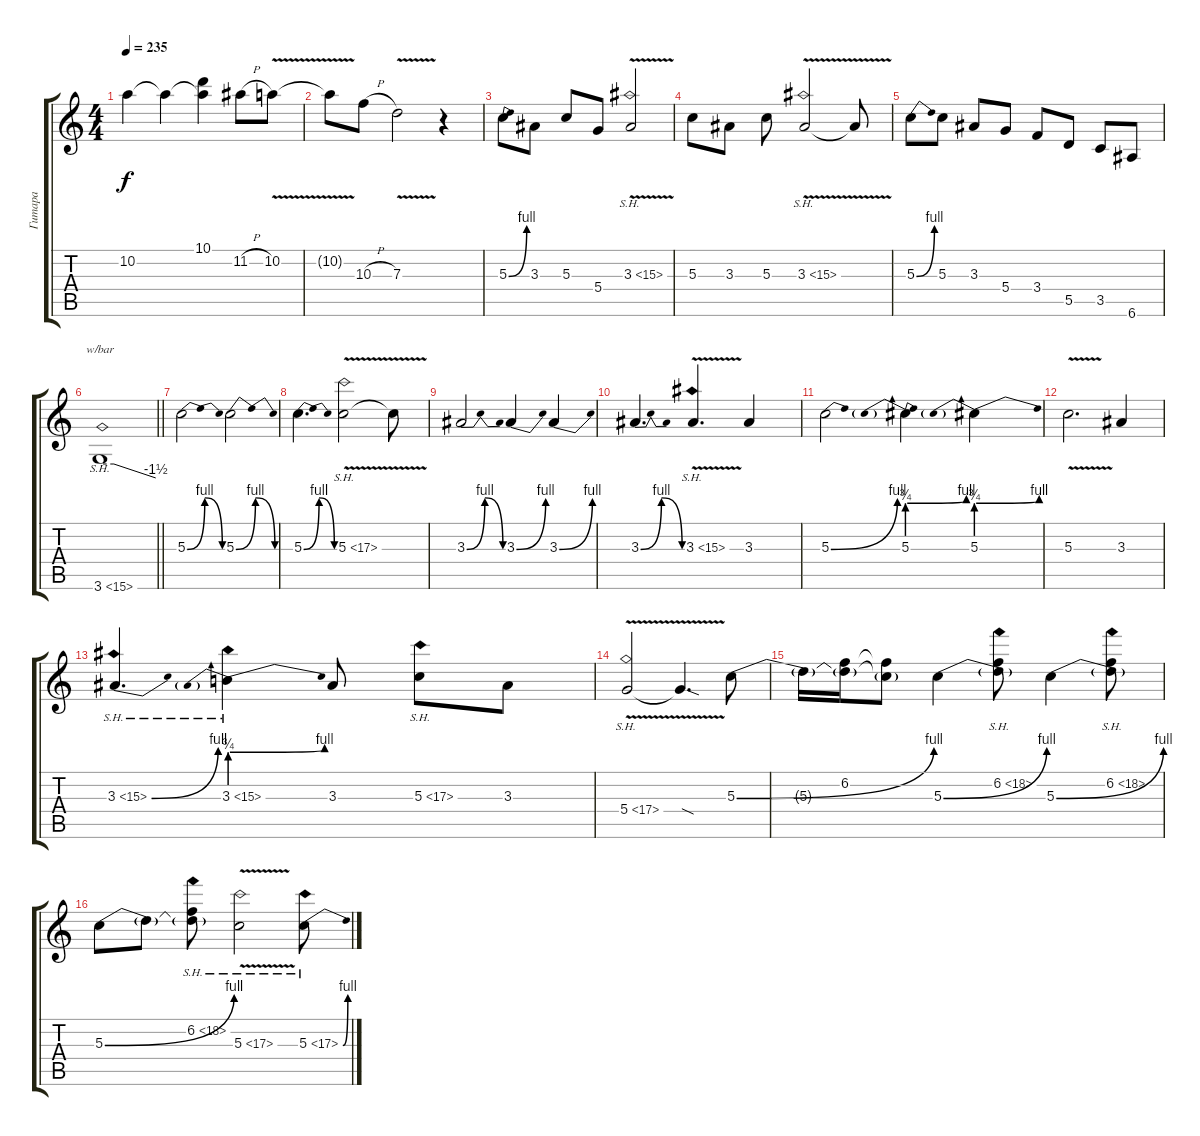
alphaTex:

\track ("Гитара" "Гитара") {instrument overdrivenguitar}
\staff {score tabs}
\tuning (E4 B3 G3 D3 A2 E2) {hide}
\ts (4 4)
\tempo 235
\clef g2
\ks c
10.2{t}.4{dy f} 10.2{t}.4 (10.1 10.2{t}).4 11.2{h}.8 10.2{v}.8 |
10.2{t}.8 10.3{h}.8 7.3{v}.2 r.4 |
5.3{be (bend 0 0 60 4)}.8 3.3.8 5.3.8 5.4.8 3.3{sh 12 v}.2 |
5.3.8 3.3.8 5.3.8 3.3{sh 12 v}.2 3.3{t}.8 |
5.3{be (bend 0 0 60 4)}.8 5.3.8 3.3.8 5.4.8 3.4.8 5.5.8 3.5.8 6.6.8 |
\barLineRight lightlight
3.6{sh 12}.1{tbe (custom default 0 0 15 0 60 -6)} |
5.3{be (bendrelease 0 0 15 4 45 4 60 0)}.2 5.3{be (bendrelease 0 0 15 4 45 4 60 0)}.2 |
5.3{be (bendrelease 0 0 15 4 15 4 60 0)}.4{d} 5.3{sh 12 v}.2 5.3{t}.8 |
3.3{be (bendrelease 0 0 15 4 45 4 60 0)}.2 3.3{be (bend 0 0 60 4)}.4 3.3{be (bend 0 0 60 4)}.4 |
3.3{be (bendrelease 0 0 15 4 15 4 60 0)}.4{d} 3.3{sh 12 v}.4{d} 3.3.4 |
5.3{be (bend 0 0 60 4)}.2 5.3{be (prebendbend 0 3 60 4)}.4 5.3{be (prebendbend 0 3 60 4)}.4 |
5.3{v}.2{d} 3.3.4 |
3.3{be (bend 0 0 60 4) sh 12}.4{d} 3.3{be (prebendbend 0 3 60 4) sh 12}.4 3.3.8 5.3{sh 12}.8 3.3.8 |
5.4{sh 12 v}.2 5.4{sod t}.4{d} 5.3{be (bend 0 0 60 4)}.8 |
5.3{t}.16 (6.2 5.3{t}).16 (6.2{t} 5.3{t}).8 5.3{be (bend 0 0 60 4)}.4 (6.2{sh 12} 5.3{t}).8 5.3{be (bend 0 0 60 4)}.4 (6.2{sh 12} 5.3{t}).8 |
5.3{be (bend 0 0 60 4)}.8 5.3{t}.8 (6.2{sh 12} 5.3{t}).8 5.3{sh 12 v}.2 5.3{be (bend 0 0 60 4) sh 12}.8
